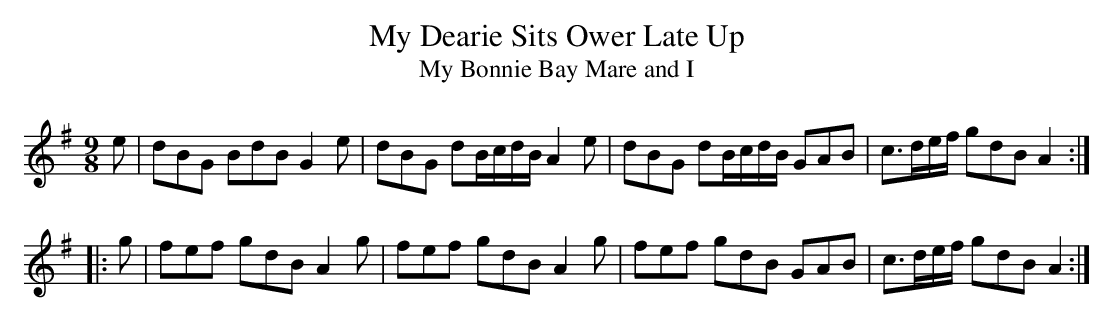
X:1
T:My Dearie Sits Ower Late Up
T:My Bonnie Bay Mare and I
M:9/8
L:1/8
K:G
e |\
dBG BdB G2e | dBG dB/c/d/B/ A2e |\
dBG dB/c/d/B/ GAB | c>de/f/ gdB A2 :|
|: g |\
fef gdB A2g | fef gdB A2g |\
fef gdB GAB | c>de/f/ gdB A2 :|
